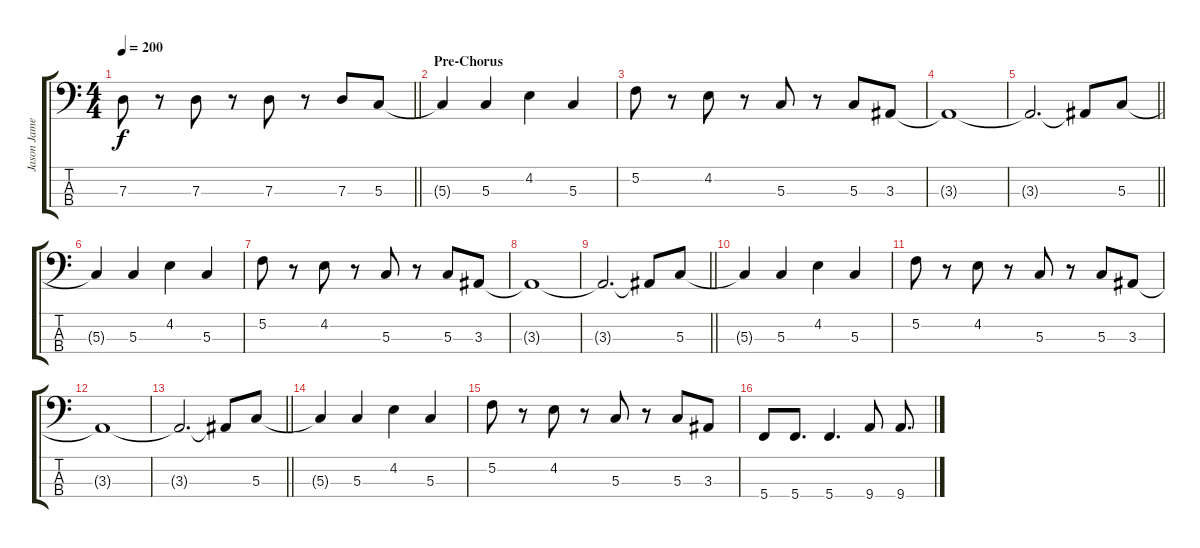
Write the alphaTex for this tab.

\track ("Jason James" "Jason Jame") {instrument electricbassfinger}
\staff {score tabs}
\tuning (F2 C2 G1 C1) {hide}
\ts (4 4)
\tempo 200
\clef f4
\barLineRight lightlight
\ks c
7.3.8{dy f} r.8 7.3.8 r.8 7.3.8 r.8 7.3.8 5.3.8 |
\section ("" "Pre-Chorus")
5.3{t}.4 5.3.4 4.2.4 5.3.4 |
5.2.8 r.8 4.2.8 r.8 5.3.8 r.8 5.3.8 3.3.8 |
3.3{t}.1 |
\barLineRight lightlight
3.3{t}.2{d} 3.3{t}.8 5.3.8 |
\section ("" "")
5.3{t}.4 5.3.4 4.2.4 5.3.4 |
5.2.8 r.8 4.2.8 r.8 5.3.8 r.8 5.3.8 3.3.8 |
3.3{t}.1 |
\barLineRight lightlight
3.3{t}.2{d} 3.3{t}.8 5.3.8 |
5.3{t}.4 5.3.4 4.2.4 5.3.4 |
5.2.8 r.8 4.2.8 r.8 5.3.8 r.8 5.3.8 3.3.8 |
3.3{t}.1 |
\barLineRight lightlight
3.3{t}.2{d} 3.3{t}.8 5.3.8 |
5.3{t}.4 5.3.4 4.2.4 5.3.4 |
5.2.8 r.8 4.2.8 r.8 5.3.8 r.8 5.3.8 3.3.8 |
5.4.8 5.4.8{d} 5.4.4{d} 9.4.8 9.4.8{d}
